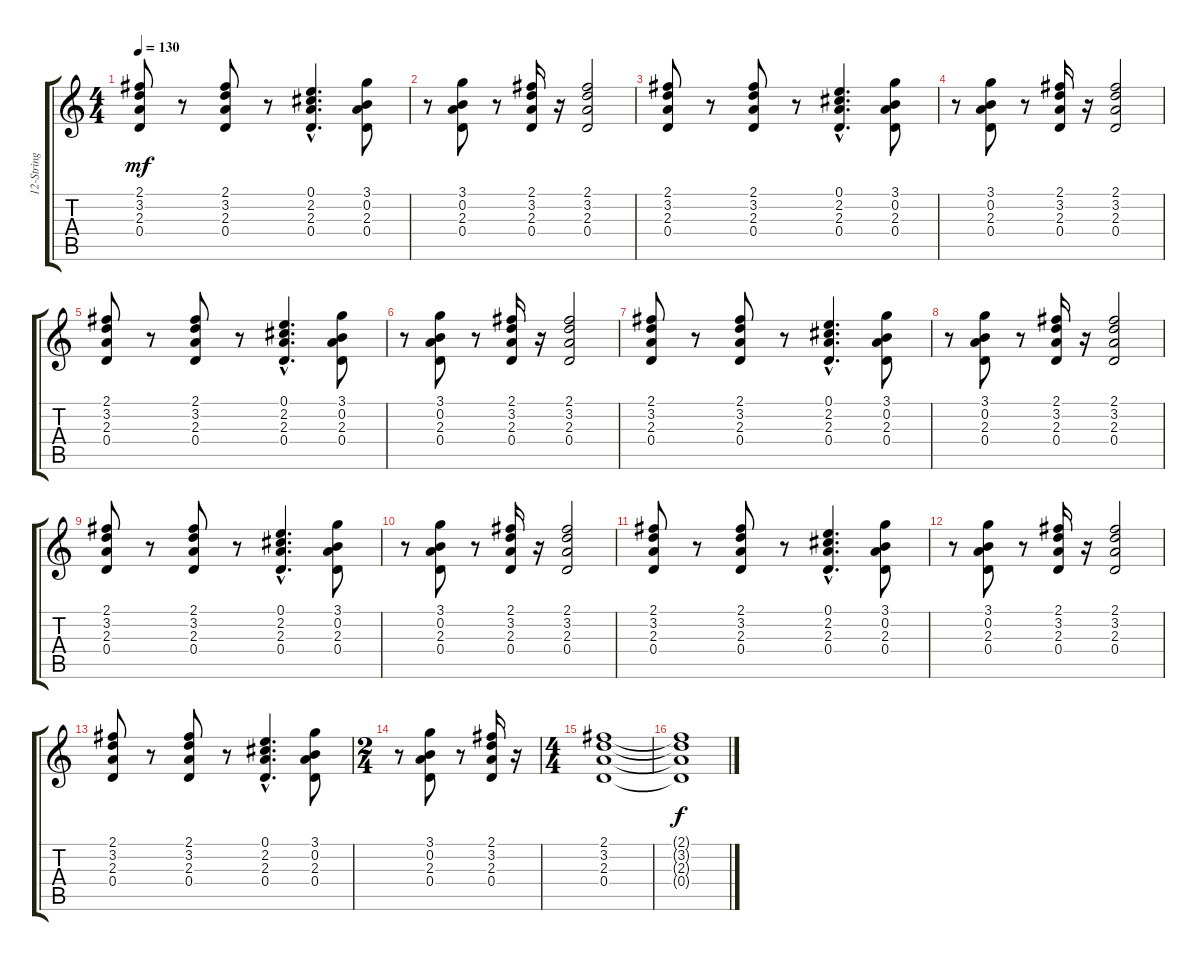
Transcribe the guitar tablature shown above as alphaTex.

\track ("12-String Guitar" "12-String ") {instrument acousticguitarsteel}
\staff {score tabs}
\tuning (E4 B3 G3 D3 A2 E2) {hide}
\ts (4 4)
\tempo 130
\clef g2
\ks c
(2.1 3.2 2.3 0.4).8{dy mf} r.8 (2.1 3.2 2.3 0.4).8 r.8 (0.1{hac} 2.2{hac} 2.3{hac} 0.4{hac}).4{d} (3.1 0.2 2.3 0.4).8 |
r.8 (3.1 0.2 2.3 0.4).8 r.8 (2.1 3.2 2.3 0.4).16 r.16 (2.1 3.2 2.3 0.4).2 |
(2.1 3.2 2.3 0.4).8 r.8 (2.1 3.2 2.3 0.4).8 r.8 (0.1{hac} 2.2{hac} 2.3{hac} 0.4{hac}).4{d} (3.1 0.2 2.3 0.4).8 |
r.8 (3.1 0.2 2.3 0.4).8 r.8 (2.1 3.2 2.3 0.4).16 r.16 (2.1 3.2 2.3 0.4).2 |
(2.1 3.2 2.3 0.4).8 r.8 (2.1 3.2 2.3 0.4).8 r.8 (0.1{hac} 2.2{hac} 2.3{hac} 0.4{hac}).4{d} (3.1 0.2 2.3 0.4).8 |
r.8 (3.1 0.2 2.3 0.4).8 r.8 (2.1 3.2 2.3 0.4).16 r.16 (2.1 3.2 2.3 0.4).2 |
(2.1 3.2 2.3 0.4).8 r.8 (2.1 3.2 2.3 0.4).8 r.8 (0.1{hac} 2.2{hac} 2.3{hac} 0.4{hac}).4{d} (3.1 0.2 2.3 0.4).8 |
r.8 (3.1 0.2 2.3 0.4).8 r.8 (2.1 3.2 2.3 0.4).16 r.16 (2.1 3.2 2.3 0.4).2 |
(2.1 3.2 2.3 0.4).8 r.8 (2.1 3.2 2.3 0.4).8 r.8 (0.1{hac} 2.2{hac} 2.3{hac} 0.4{hac}).4{d} (3.1 0.2 2.3 0.4).8 |
r.8 (3.1 0.2 2.3 0.4).8 r.8 (2.1 3.2 2.3 0.4).16 r.16 (2.1 3.2 2.3 0.4).2 |
(2.1 3.2 2.3 0.4).8 r.8 (2.1 3.2 2.3 0.4).8 r.8 (0.1{hac} 2.2{hac} 2.3{hac} 0.4{hac}).4{d} (3.1 0.2 2.3 0.4).8 |
r.8 (3.1 0.2 2.3 0.4).8 r.8 (2.1 3.2 2.3 0.4).16 r.16 (2.1 3.2 2.3 0.4).2 |
(2.1 3.2 2.3 0.4).8 r.8 (2.1 3.2 2.3 0.4).8 r.8 (0.1{hac} 2.2{hac} 2.3{hac} 0.4{hac}).4{d} (3.1 0.2 2.3 0.4).8 |
\ts (2 4)
r.8 (3.1 0.2 2.3 0.4).8 r.8 (2.1 3.2 2.3 0.4).16 r.16 |
\ts (4 4)
(2.1 3.2 2.3 0.4).1 |
(2.1{t} 3.2{t} 2.3{t} 0.4{t}).1{dy f}
